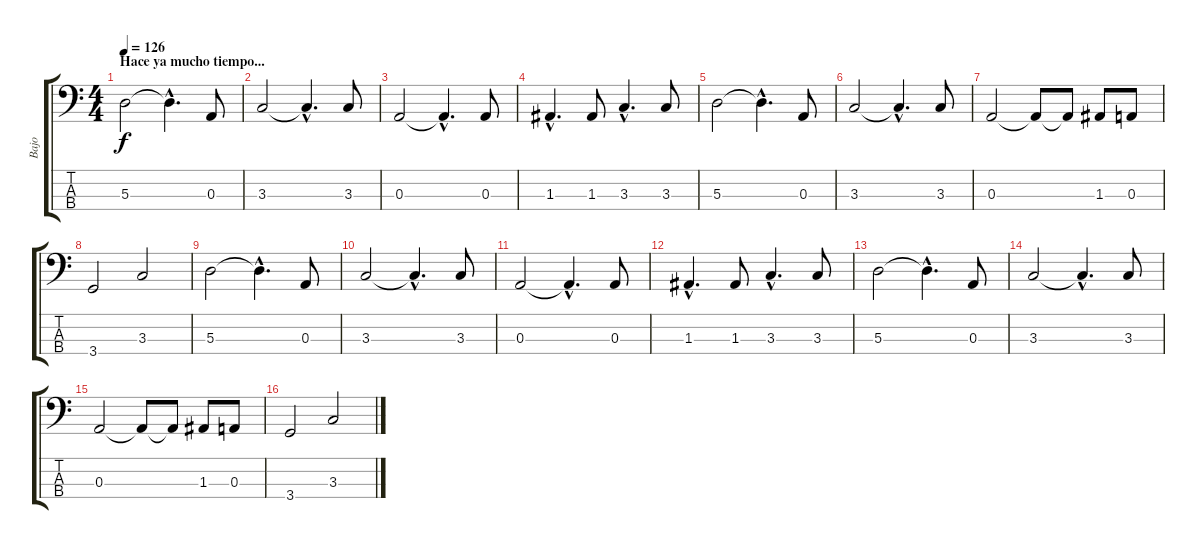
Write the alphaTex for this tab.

\track ("Bajo" "Bajo") {instrument electricbasspick}
\staff {score tabs}
\tuning (G2 D2 A1 E1) {hide}
\ts (4 4)
\section ("" "Hace ya mucho tiempo...")
\tempo 126
\clef f4
\ks c
5.3.2{dy f} 5.3{hac t}.4{d} 0.3.8 |
3.3.2 3.3{hac t}.4{d} 3.3.8 |
0.3.2 0.3{hac t}.4{d} 0.3.8 |
1.3{hac}.4{d} 1.3.8 3.3{hac}.4{d} 3.3.8 |
5.3.2 5.3{hac t}.4{d} 0.3.8 |
3.3.2 3.3{hac t}.4{d} 3.3.8 |
0.3.2 0.3{t}.8 0.3{t}.8 1.3.8 0.3.8 |
3.4.2 3.3.2 |
5.3.2 5.3{hac t}.4{d} 0.3.8 |
3.3.2 3.3{hac t}.4{d} 3.3.8 |
0.3.2 0.3{hac t}.4{d} 0.3.8 |
1.3{hac}.4{d} 1.3.8 3.3{hac}.4{d} 3.3.8 |
5.3.2 5.3{hac t}.4{d} 0.3.8 |
3.3.2 3.3{hac t}.4{d} 3.3.8 |
0.3.2 0.3{t}.8 0.3{t}.8 1.3.8 0.3.8 |
3.4.2 3.3.2
